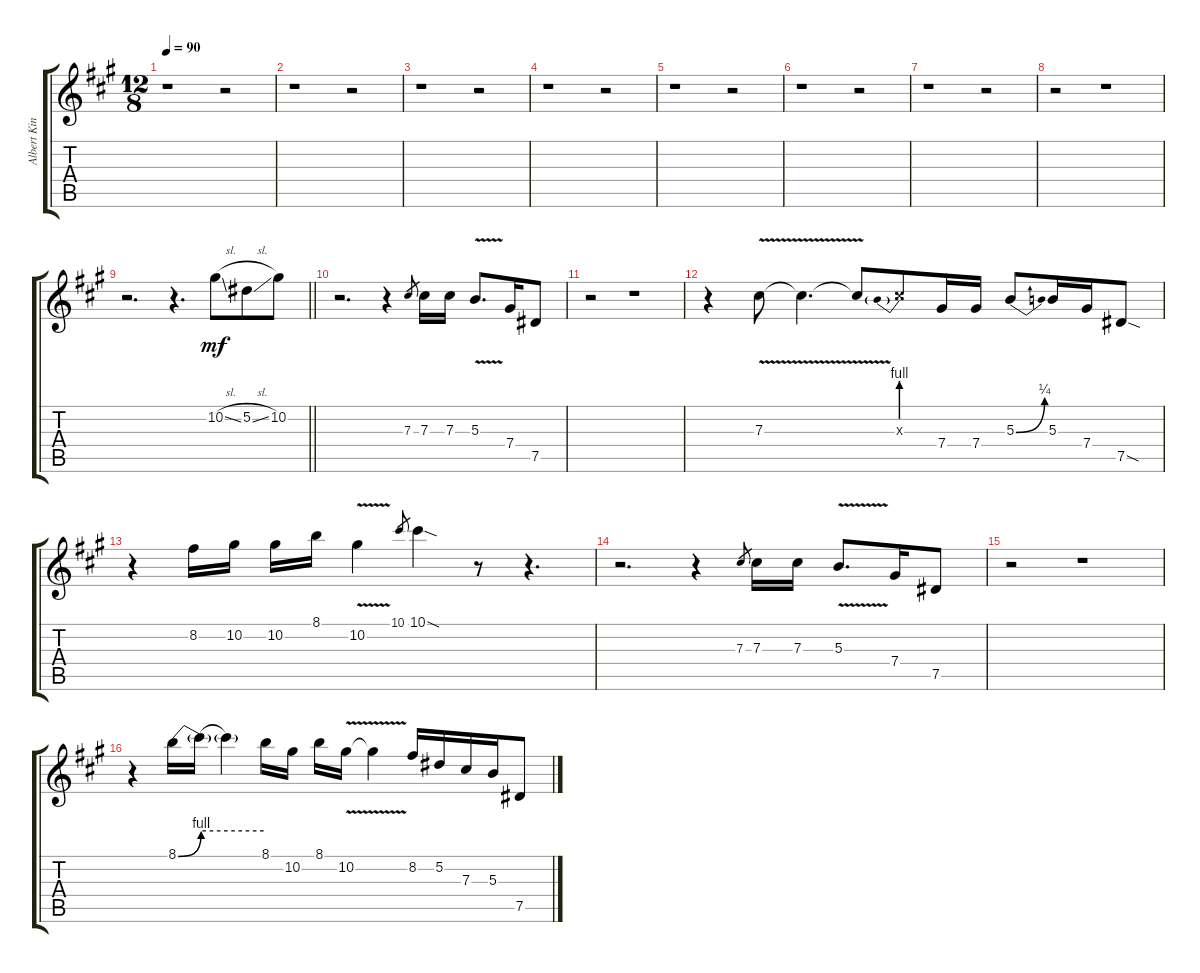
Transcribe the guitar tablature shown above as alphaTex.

\track ("Albert King w/amp overdrive" "Albert Kin") {instrument overdrivenguitar}
\staff {score tabs}
\tuning (Eb4 Bb3 Gb3 Db3 Ab2 Eb2) {hide}
\ts (12 8)
\tempo 90
\clef g2
\ks a
r.1{dy mf} r.2 |
r.1 r.2 |
r.1 r.2 |
r.1 r.2 |
r.1 r.2 |
r.1 r.2 |
r.1 r.2 |
r.2 r.1 |
\barLineRight lightlight
r.2{d} r.4{d} 10.2{sl}.8 5.2{sl}.8 10.2.8 |
r.2{d} r.4 7.3.8{gr} 7.3.16 7.3.16 5.3{v}.8{d} 7.4.16 7.5.8 |
r.2 r.1 |
r.4 7.3{v}.8 7.3{v t}.4{d} 7.3{v t}.8 5.3{be (prebend 0 4 60 4) x}.8 7.4.16 7.4.16 5.3{be (bend 0 0 60 1)}.8 5.3.16 7.4.16 7.5{sod}.8 |
r.4 8.2.16 10.2.16 10.2.16 8.1.16 10.2{v}.4 10.1.8{gr} 10.1{sod}.4 r.8 r.4{d} |
r.2{d} r.4 7.3.8{gr} 7.3.16 7.3.16 5.3{v}.8{d} 7.4.16 7.5.8 |
r.2 r.1 |
r.4 8.1{be (bend 0 0 60 4)}.16 8.1{be (hold 0 4 60 4) t}.16 8.1{t}.4 8.1.16 10.2.16 8.1.16 10.2{v}.16 10.2{v t}.4 8.2.16 5.2.16 7.3.16 5.3.16 7.5.8
